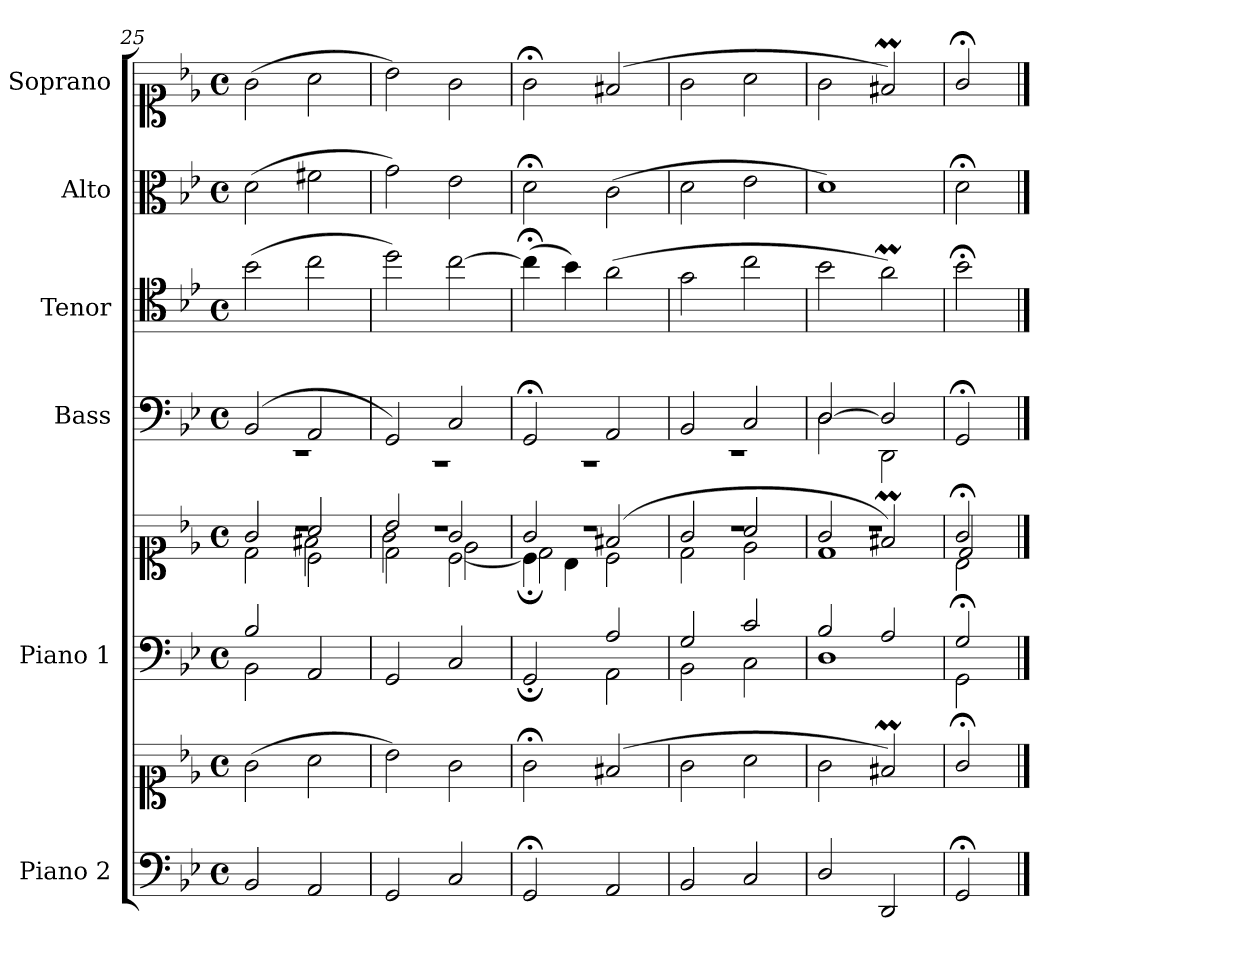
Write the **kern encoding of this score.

**kern	**kern	**kern	**kern	**kern	**kern	**kern	**kern
*part6	*part6	*part5	*part5	*part4	*part3	*part2	*part1
*staff8	*staff7	*staff6	*staff5	*staff4	*staff3	*staff2	*staff1
*I"Piano 2	*	*I"Piano 1	*	*I"Bass	*I"Tenor	*I"Alto	*I"Soprano
*I'Pno 2	*	*I'Pno 1	*	*I'B.	*I'T.	*I'A.	*I'S.
*clefF4	*clefC1	*clefF4	*clefC1	*clefF4	*clefC4	*clefC3	*clefC1
*	*	*	*	*	*ITrd7c12	*	*
*k[b-e-]	*k[b-e-]	*k[b-e-]	*k[b-e-]	*k[b-e-]	*k[b-e-]	*k[b-e-]	*k[b-e-]
*B-:	*B-:	*B-:	*B-:	*B-:	*B-:	*B-:	*B-:
*M4/4	*M4/4	*M4/4	*M4/4	*M4/4	*M4/4	*M4/4	*M4/4
*met(c)	*met(c)	*met(c)	*met(c)	*met(c)	*met(c)	*met(c)	*met(c)
=25	=25	=25	=25	=25	=25	=25	=25
*	*	*^	*^	*^	*	*	*
*	*	*	*	*	*^	*	*	*	*	*
*	*	*	*	*	*	*^	*	*	*	*	*
2BB-/	(2g\	2B-/	2BB-\	2g/	2ryy	2d\	1r	(2BB-/	1r	(2B-\	(2d\	(2g\
2AA/	2a\	2ryy	2AA/	2a/	2c\	2f#X\	.	2AA/	.	2c\	2f#X\	2a\
*	*	*v	*v	*	*	*	*	*	*	*	*	*
=26	=26	=26	=26	=26	=26	=26	=26	=26	=26	=26	=26
2GG/	2b-\)	2GG/	2b-/	2d\	2g\	1r	2GG/)	1r	2d\)	2g\)	2b-\)
2C/	2g\	2C/	2g/	[<2c\	2e-\	.	2C/	.	[>2c\	2e-\	2g\
=27	=27	=27	=27	=27	=27	=27	=27	=27	=27	=27	=27
*	*	*^	*	*	*	*	*	*	*	*	*
2GG;/	2g;<\	2ryy	2GG;/	2g/	4c;<\]	2d\	1r	2GG;</	1r	(4c;<\]	2d;<\	2g;<\
.	.	.	.	.	4B-\	.	.	.	.	4B-\)	.	.
2AA/	(2f#X/	2A/	2AA\	(2f#X/	2ryy	2c\	.	2AA/	.	(2A\	(2c\	(2f#X/
*	*	*	*	*	*	*v	*v	*	*	*	*	*
=28	=28	=28	=28	=28	=28	=28	=28	=28	=28	=28	=28
2BB-/	2g\	2G/	2BB-\	2g/	2d\	1r	2BB-/	1r	2G\	2d\	2g\
2C/	2a\	2c/	2C\	2a/	2e-\	.	2C/	.	2c\	2e-\	2a\
=29	=29	=29	=29	=29	=29	=29	=29	=29	=29	=29	=29
2D/	2g\	2B-/	1D\	2g/	1d\	1r	[>2D/	2D\	2B-\	1d\)	2g\
2DD/	2f#Xm/)	2A/	.	2f#Xm/)	.	.	2D/]	2DD\	2Am\)	.	2f#Xm/)
*	*	*	*	*	*	*	*v	*v	*	*	*
=30	=30	=30	=30	=30	=30	=30	=30	=30	=30	=30
2GG;/	2g;</	2G;/	2GG\	2g;</	2B-\	2d/	2GG;</	2B-;<\	2d;<\	2g;</
*	*	*v	*v	*	*	*	*	*	*	*
*	*	*	*v	*v	*v	*	*	*	*
==	==	==	==	==	==	==	==
*-	*-	*-	*-	*-	*-	*-	*-
